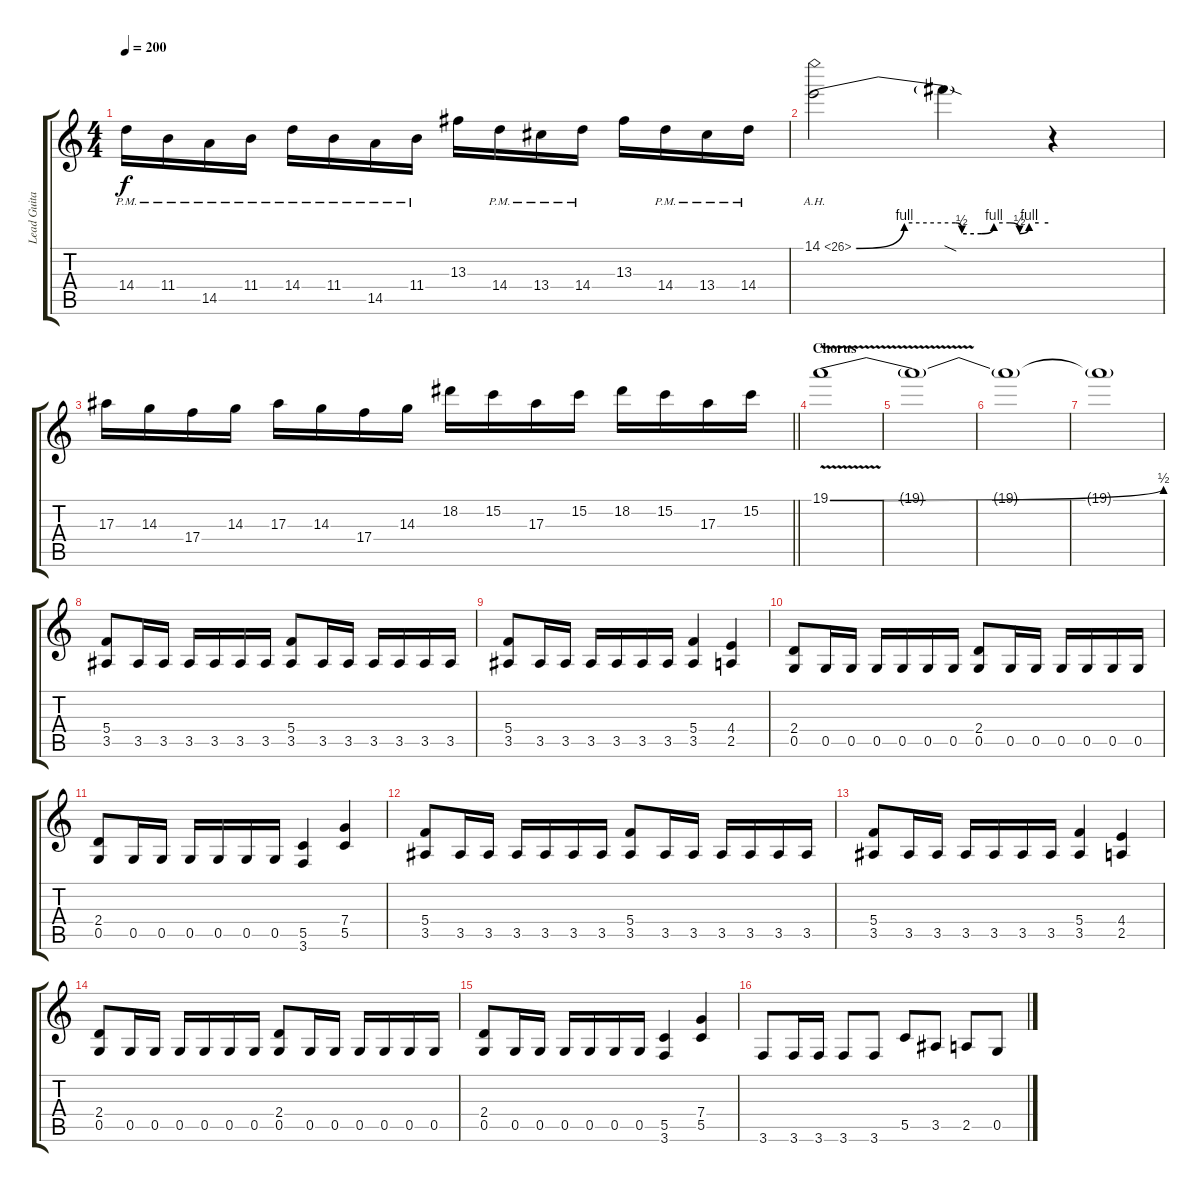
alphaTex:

\track ("Lead Guitar (Sami)" "Lead Guita") {instrument distortionguitar}
\staff {score tabs}
\tuning (D4 A3 F3 C3 G2 D2) {hide}
\ts (4 4)
\tempo 200
\clef g2
\ks c
14.4{pm}.16{dy f} 11.4{pm}.16 14.5{pm}.16 11.4{pm}.16 14.4{pm}.16 11.4{pm}.16 14.5{pm}.16 11.4{pm}.16 13.3.16 14.4{pm}.16 13.4{pm}.16 14.4{pm}.16 13.3.16 14.4{pm}.16 13.4{pm}.16 14.4{pm}.16 |
14.1{be (custom 0 0 15 4 31 4 33 2 39 2 43 4 48 4 51 2 54 4 57 4 60 4) ah 12}.2 14.1{sod t}.4 r.4 |
\barLineRight lightlight
17.3.16 14.3.16 17.4.16 14.3.16 17.3.16 14.3.16 17.4.16 14.3.16 18.2.16 15.2.16 17.3.16 15.2.16 18.2.16 15.2.16 17.3.16 15.2.16 |
\section ("" "Chorus")
19.1{be (bend 0 0 60 2) v}.1{volume 0} |
19.1{t}.1 |
19.1{t}.1 |
19.1{t}.1 |
(5.4 3.5).8{volume 16} 3.5.16 3.5.16 3.5.16 3.5.16 3.5.16 3.5.16 (5.4 3.5).8 3.5.16 3.5.16 3.5.16 3.5.16 3.5.16 3.5.16 |
(5.4 3.5).8 3.5.16 3.5.16 3.5.16 3.5.16 3.5.16 3.5.16 (5.4 3.5).4 (4.4 2.5).4 |
(2.4 0.5).8 0.5.16 0.5.16 0.5.16 0.5.16 0.5.16 0.5.16 (2.4 0.5).8 0.5.16 0.5.16 0.5.16 0.5.16 0.5.16 0.5.16 |
(2.4 0.5).8 0.5.16 0.5.16 0.5.16 0.5.16 0.5.16 0.5.16 (5.5 3.6).4 (7.4 5.5).4 |
(5.4 3.5).8 3.5.16 3.5.16 3.5.16 3.5.16 3.5.16 3.5.16 (5.4 3.5).8 3.5.16 3.5.16 3.5.16 3.5.16 3.5.16 3.5.16 |
(5.4 3.5).8 3.5.16 3.5.16 3.5.16 3.5.16 3.5.16 3.5.16 (5.4 3.5).4 (4.4 2.5).4 |
(2.4 0.5).8 0.5.16 0.5.16 0.5.16 0.5.16 0.5.16 0.5.16 (2.4 0.5).8 0.5.16 0.5.16 0.5.16 0.5.16 0.5.16 0.5.16 |
(2.4 0.5).8 0.5.16 0.5.16 0.5.16 0.5.16 0.5.16 0.5.16 (5.5 3.6).4 (7.4 5.5).4 |
3.6.8 3.6.16 3.6.16 3.6.8 3.6.8 5.5.8 3.5.8 2.5.8 0.5.8
